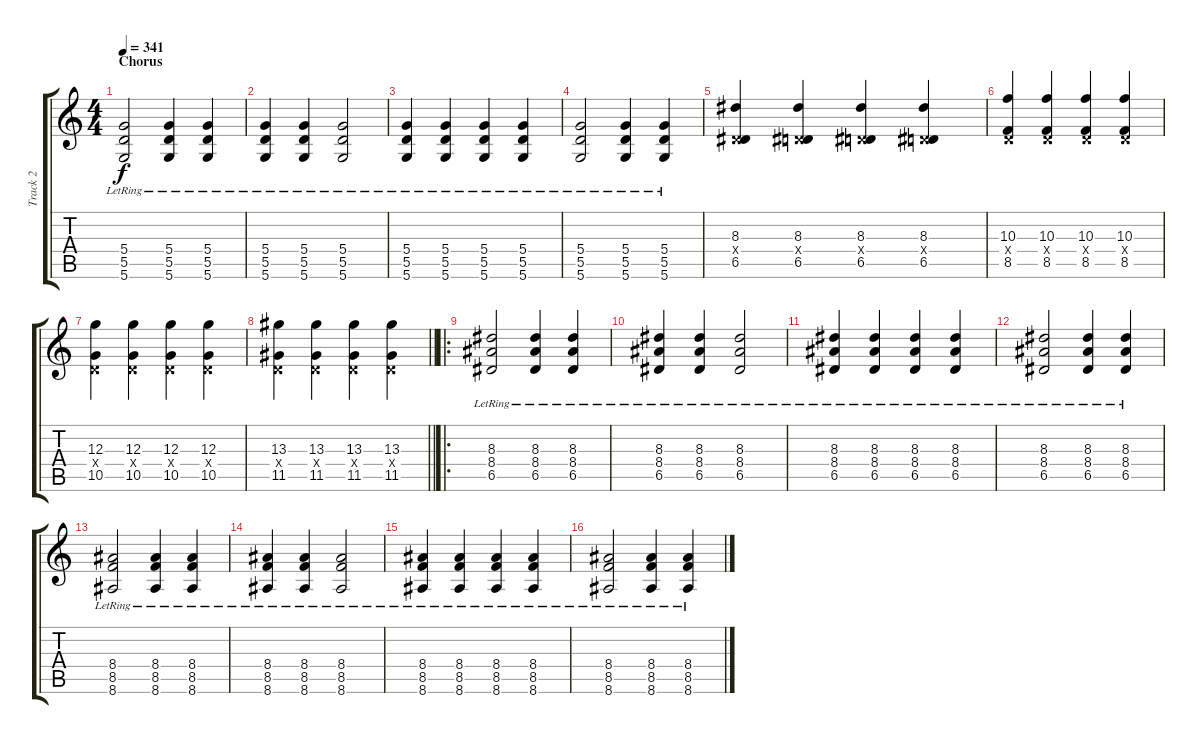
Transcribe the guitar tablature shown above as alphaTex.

\track ("Track 2" "Track 2") {instrument overdrivenguitar}
\staff {score tabs}
\tuning (E4 B3 G3 D3 A2 D2) {hide}
\ts (4 4)
\section ("" "Chorus")
\tempo 341
\clef g2
\ks c
(5.4{lr} 5.5{lr} 5.6{lr}).2{dy f} (5.4{lr} 5.5{lr} 5.6{lr}).4 (5.4{lr} 5.5{lr} 5.6{lr}).4 |
(5.4{lr} 5.5{lr} 5.6{lr}).4 (5.4{lr} 5.5{lr} 5.6{lr}).4 (5.4{lr} 5.5{lr} 5.6{lr}).2 |
(5.4{lr} 5.5{lr} 5.6{lr}).4 (5.4{lr} 5.5{lr} 5.6{lr}).4 (5.4{lr} 5.5{lr} 5.6{lr}).4 (5.4{lr} 5.5{lr} 5.6{lr}).4 |
(5.4{lr} 5.5{lr} 5.6{lr}).2 (5.4{lr} 5.5{lr} 5.6{lr}).4 (5.4{lr} 5.5{lr} 5.6{lr}).4 |
(8.3 0.4{x} 6.5).4 (8.3 0.4{x} 6.5).4 (8.3 0.4{x} 6.5).4 (8.3 0.4{x} 6.5).4 |
(10.3 0.4{x} 8.5).4 (10.3 0.4{x} 8.5).4 (10.3 0.4{x} 8.5).4 (10.3 0.4{x} 8.5).4 |
(12.3 0.4{x} 10.5).4 (12.3 0.4{x} 10.5).4 (12.3 0.4{x} 10.5).4 (12.3 0.4{x} 10.5).4 |
\barLineRight lightlight
(13.3 0.4{x} 11.5).4 (13.3 0.4{x} 11.5).4 (13.3 0.4{x} 11.5).4 (13.3 0.4{x} 11.5).4 |
\ro
(8.3{lr} 8.4{lr} 6.5{lr}).2 (8.3{lr} 8.4{lr} 6.5{lr}).4 (8.3{lr} 8.4{lr} 6.5{lr}).4 |
(8.3{lr} 8.4{lr} 6.5{lr}).4 (8.3{lr} 8.4{lr} 6.5{lr}).4 (8.3{lr} 8.4{lr} 6.5{lr}).2 |
(8.3{lr} 8.4{lr} 6.5{lr}).4 (8.3{lr} 8.4{lr} 6.5{lr}).4 (8.3{lr} 8.4{lr} 6.5{lr}).4 (8.3{lr} 8.4{lr} 6.5{lr}).4 |
(8.3{lr} 8.4{lr} 6.5{lr}).2 (8.3{lr} 8.4{lr} 6.5{lr}).4 (8.3{lr} 8.4{lr} 6.5{lr}).4 |
(8.4{lr} 8.5{lr} 8.6{lr}).2 (8.4{lr} 8.5{lr} 8.6{lr}).4 (8.4{lr} 8.5{lr} 8.6{lr}).4 |
(8.4{lr} 8.5{lr} 8.6{lr}).4 (8.4{lr} 8.5{lr} 8.6{lr}).4 (8.4{lr} 8.5{lr} 8.6{lr}).2 |
(8.4{lr} 8.5{lr} 8.6{lr}).4 (8.4{lr} 8.5{lr} 8.6{lr}).4 (8.4{lr} 8.5{lr} 8.6{lr}).4 (8.4{lr} 8.5{lr} 8.6{lr}).4 |
(8.4{lr} 8.5{lr} 8.6{lr}).2 (8.4{lr} 8.5{lr} 8.6{lr}).4 (8.4{lr} 8.5{lr} 8.6{lr}).4
